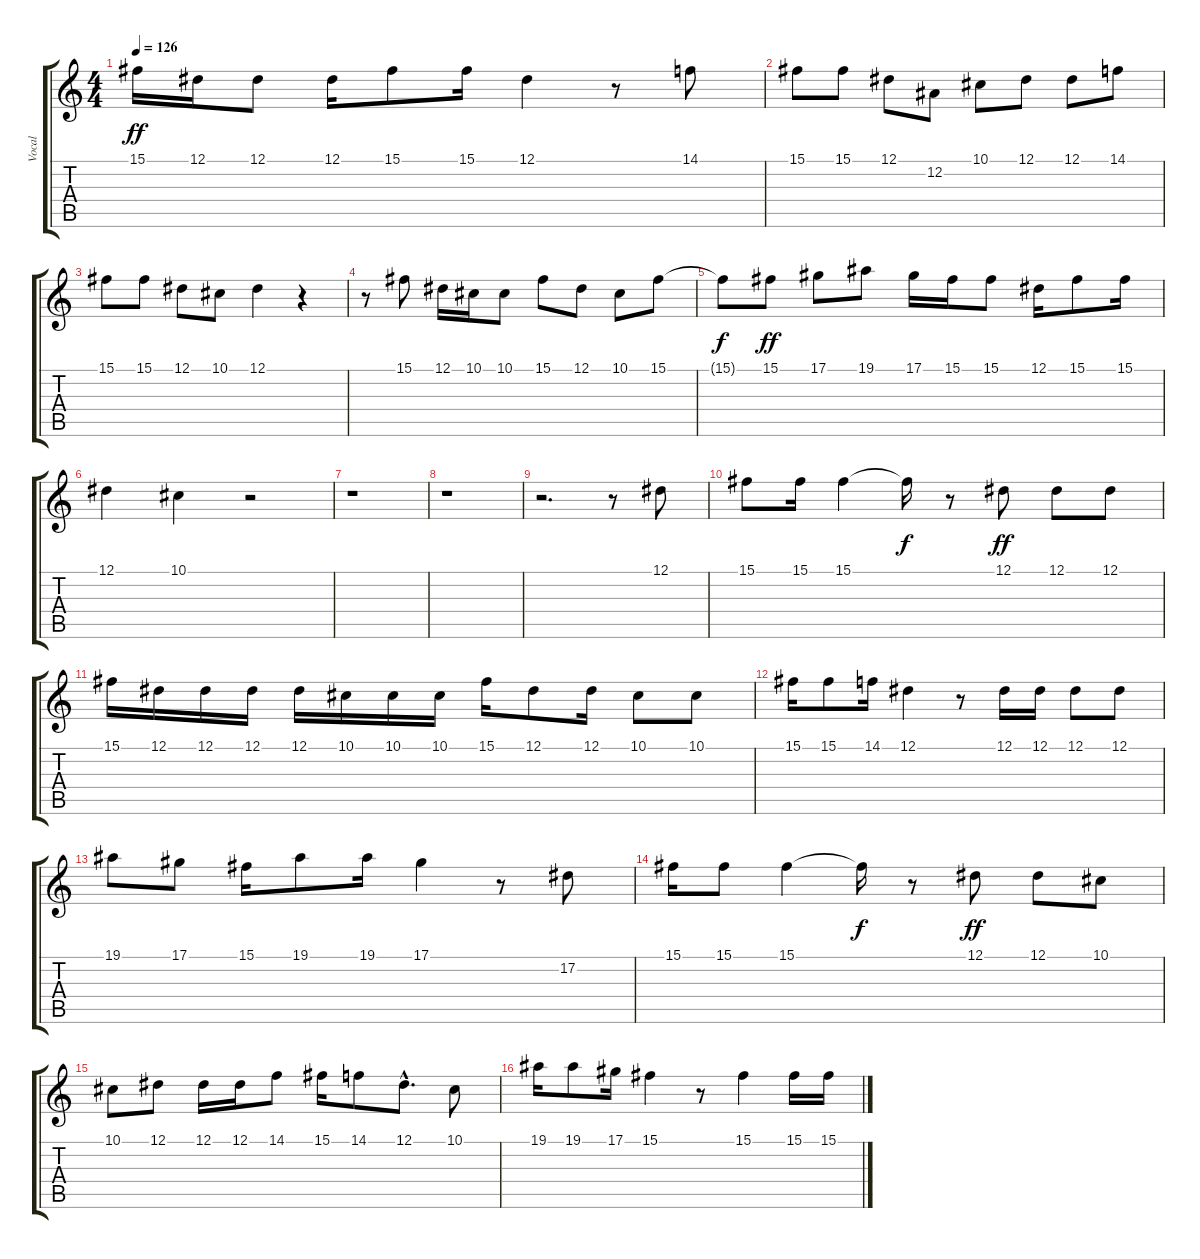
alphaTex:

\track ("Vocal                               " "Vocal     ") {instrument violin}
\staff {score tabs}
\tuning (Eb4 Bb3 Gb3 Db3 Ab2 Eb2) {hide}
\ts (4 4)
\tempo 126
\clef g2
\ks c
15.1.16{dy ff} 12.1.16 12.1.8 12.1.16 15.1.8 15.1.16 12.1.4 r.8 14.1.8 |
15.1.8 15.1.8 12.1.8 12.2.8 10.1.8 12.1.8 12.1.8 14.1.8 |
15.1.8 15.1.8 12.1.8 10.1.8 12.1.4 r.4 |
r.8 15.1.8 12.1.16 10.1.16 10.1.8 15.1.8 12.1.8 10.1.8 15.1.8 |
15.1{t}.8{dy f} 15.1.8{dy ff} 17.1.8 19.1.8 17.1.16 15.1.16 15.1.8 12.1.16 15.1.8 15.1.16 |
12.1.4 10.1.4 r.2 |
r.1 |
r.1 |
r.2{d} r.8 12.1.8 |
15.1.8 15.1.16 15.1.4 15.1{t}.16{dy f} r.8 12.1.8{dy ff} 12.1.8 12.1.8 |
15.1.16 12.1.16 12.1.16 12.1.16 12.1.16 10.1.16 10.1.16 10.1.16 15.1.16 12.1.8 12.1.16 10.1.8 10.1.8 |
15.1.16 15.1.8 14.1.16 12.1.4 r.8 12.1.16 12.1.16 12.1.8 12.1.8 |
19.1.8 17.1.8 15.1.16 19.1.8 19.1.16 17.1.4 r.8 17.2.8 |
15.1.16 15.1.8 15.1.4 15.1{t}.16{dy f} r.8 12.1.8{dy ff} 12.1.8 10.1.8 |
10.1.8 12.1.8 12.1.16 12.1.16 14.1.8 15.1.16 14.1.8 12.1{hac}.8{d} 10.1.8 |
19.1.16 19.1.8 17.1.16 15.1.4 r.8 15.1.4 15.1.16 15.1.16
